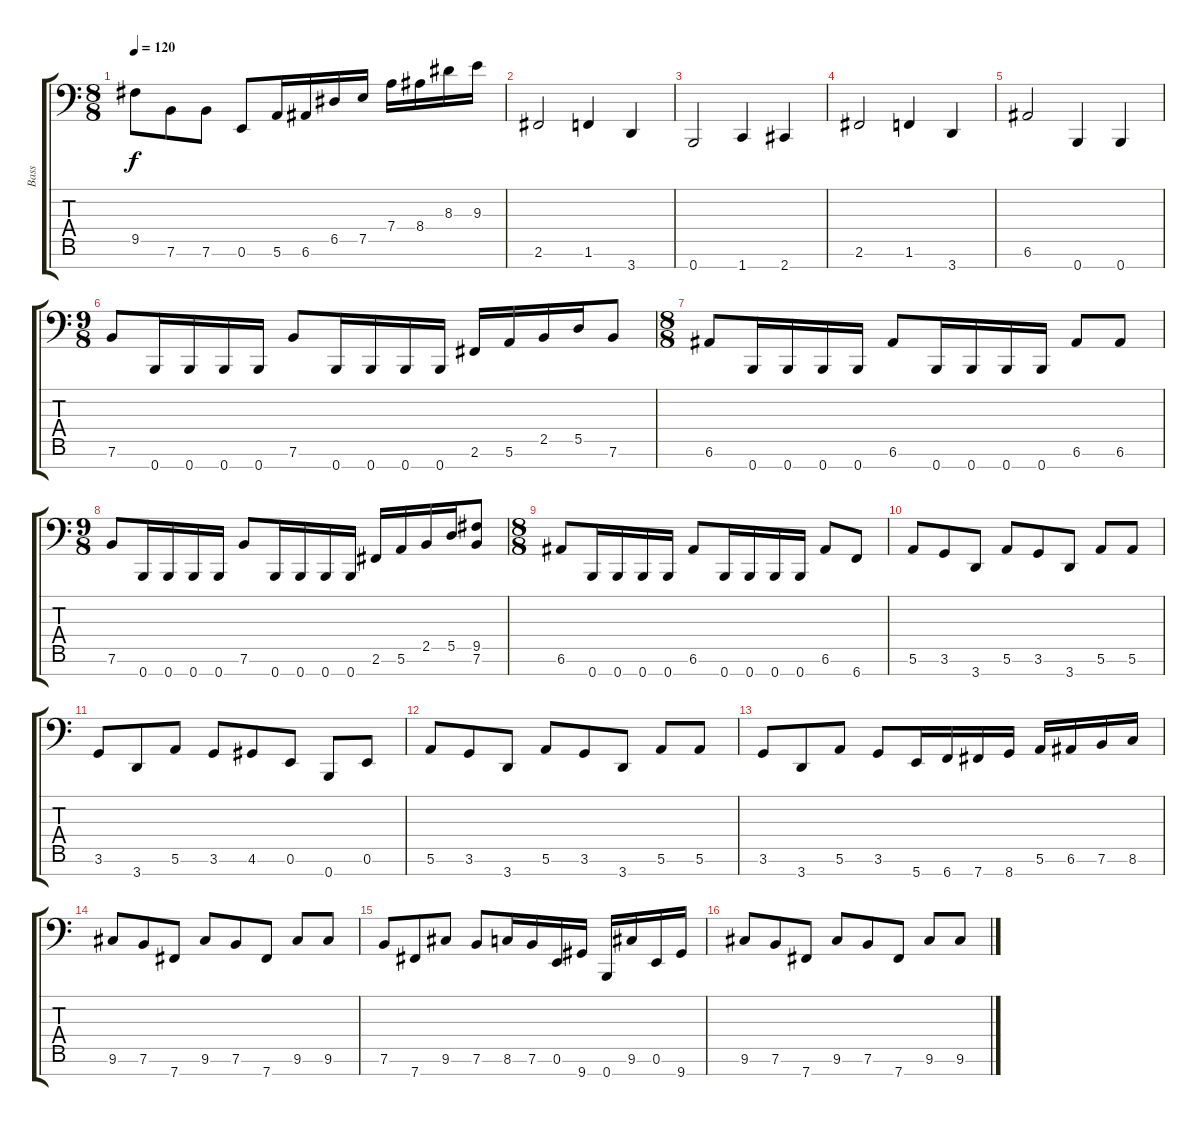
\track ("Bass" "Bass") {instrument electricbasspick}
\staff {score tabs}
\tuning (E3 B2 G2 D2 A1 E1 B0) {hide}
\ts (8 8)
\tempo 120
\clef f4
\ks c
9.5.8{dy f} 7.6.8 7.6.8 0.6.8 5.6.16 6.6.16 6.5.16 7.5.16 7.4.16 8.4.16 8.3.16 9.3.16 |
2.6.2 1.6.4 3.7.4 |
0.7.2 1.7.4 2.7.4 |
2.6.2 1.6.4 3.7.4 |
6.6.2 0.7.4 0.7.4 |
\ts (9 8)
7.6.8 0.7.16 0.7.16 0.7.16 0.7.16 7.6.8 0.7.16 0.7.16 0.7.16 0.7.16 2.6.16 5.6.16 2.5.16 5.5.16 7.6.8 |
\ts (8 8)
6.6.8 0.7.16 0.7.16 0.7.16 0.7.16 6.6.8 0.7.16 0.7.16 0.7.16 0.7.16 6.6.8 6.6.8 |
\ts (9 8)
7.6.8 0.7.16 0.7.16 0.7.16 0.7.16 7.6.8 0.7.16 0.7.16 0.7.16 0.7.16 2.6.16 5.6.16 2.5.16 5.5.16 (9.5 7.6).8 |
\ts (8 8)
6.6.8 0.7.16 0.7.16 0.7.16 0.7.16 6.6.8 0.7.16 0.7.16 0.7.16 0.7.16 6.6.8 6.7.8 |
5.6.8 3.6.8 3.7.8 5.6.8 3.6.8 3.7.8 5.6.8 5.6.8 |
3.6.8 3.7.8 5.6.8 3.6.8 4.6.8 0.6.8 0.7.8 0.6.8 |
5.6.8 3.6.8 3.7.8 5.6.8 3.6.8 3.7.8 5.6.8 5.6.8 |
3.6.8 3.7.8 5.6.8 3.6.8 5.7.16 6.7.16 7.7.16 8.7.16 5.6.16 6.6.16 7.6.16 8.6.16 |
9.6.8 7.6.8 7.7.8 9.6.8 7.6.8 7.7.8 9.6.8 9.6.8 |
7.6.8 7.7.8 9.6.8 7.6.8 8.6.16 7.6.16 0.6.16 9.7.16 0.7.16 9.6.16 0.6.16 9.7.16 |
9.6.8 7.6.8 7.7.8 9.6.8 7.6.8 7.7.8 9.6.8 9.6.8
